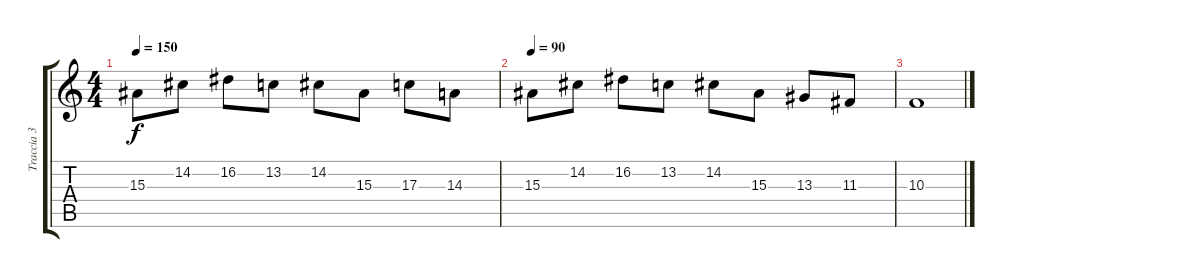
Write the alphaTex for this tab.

\track ("Traccia 3" "Traccia 3") {instrument drawbarorgan}
\staff {score tabs}
\tuning (E4 B3 G3 D3 A2 E2) {hide}
\ts (4 4)
\tempo 150
\clef g2
\ks c
15.3.8{dy f} 14.2.8 16.2.8 13.2.8 14.2.8 15.3.8 17.3.8 14.3.8 |
\tempo 90
15.3.8 14.2.8 16.2.8 13.2.8 14.2.8 15.3.8 13.3.8 11.3.8 |
10.3.1
